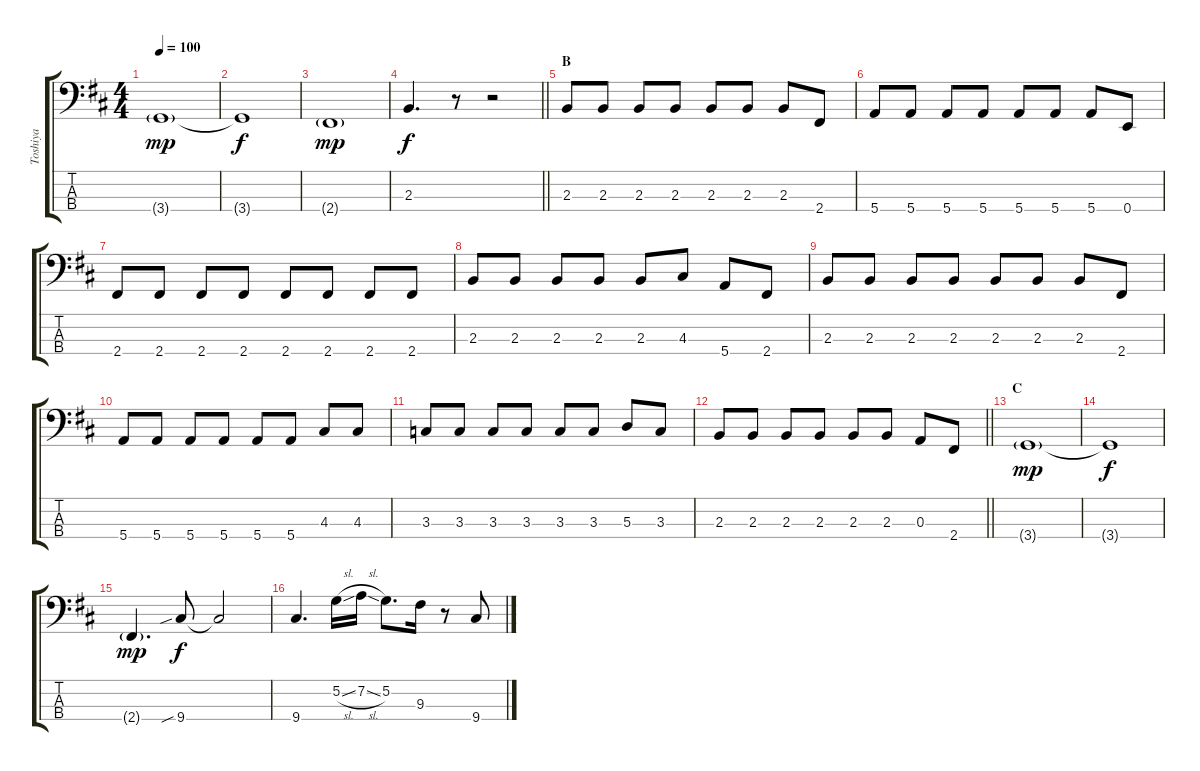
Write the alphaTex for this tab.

\track ("Toshiya" "Toshiya") {instrument electricbasspick}
\staff {score tabs}
\tuning (G2 D2 A1 E1) {hide}
\ts (4 4)
\tempo 100
\clef f4
\ks d
3.4{g}.1{dy mp} |
3.4{t}.1{dy f} |
2.4{g}.1{dy mp} |
\barLineRight lightlight
2.3.4{d dy f} r.8 r.2 |
\section ("" "B")
2.3.8 2.3.8 2.3.8 2.3.8 2.3.8 2.3.8 2.3.8 2.4.8 |
5.4.8 5.4.8 5.4.8 5.4.8 5.4.8 5.4.8 5.4.8 0.4.8 |
2.4.8 2.4.8 2.4.8 2.4.8 2.4.8 2.4.8 2.4.8 2.4.8 |
2.3.8 2.3.8 2.3.8 2.3.8 2.3.8 4.3.8 5.4.8 2.4.8 |
2.3.8 2.3.8 2.3.8 2.3.8 2.3.8 2.3.8 2.3.8 2.4.8 |
5.4.8 5.4.8 5.4.8 5.4.8 5.4.8 5.4.8 4.3.8 4.3.8 |
3.3.8 3.3.8 3.3.8 3.3.8 3.3.8 3.3.8 5.3.8 3.3.8 |
\barLineRight lightlight
2.3.8 2.3.8 2.3.8 2.3.8 2.3.8 2.3.8 0.3.8 2.4.8 |
\section ("" "C")
3.4{g}.1{dy mp} |
3.4{t}.1{dy f} |
2.4{g}.4{d dy mp} 9.4{sib}.8{dy f} 9.4{t}.2 |
9.4.4{d} 5.2{sl}.16 7.2{sl}.16 5.2.8{d} 9.3.16 r.8 9.4.8
